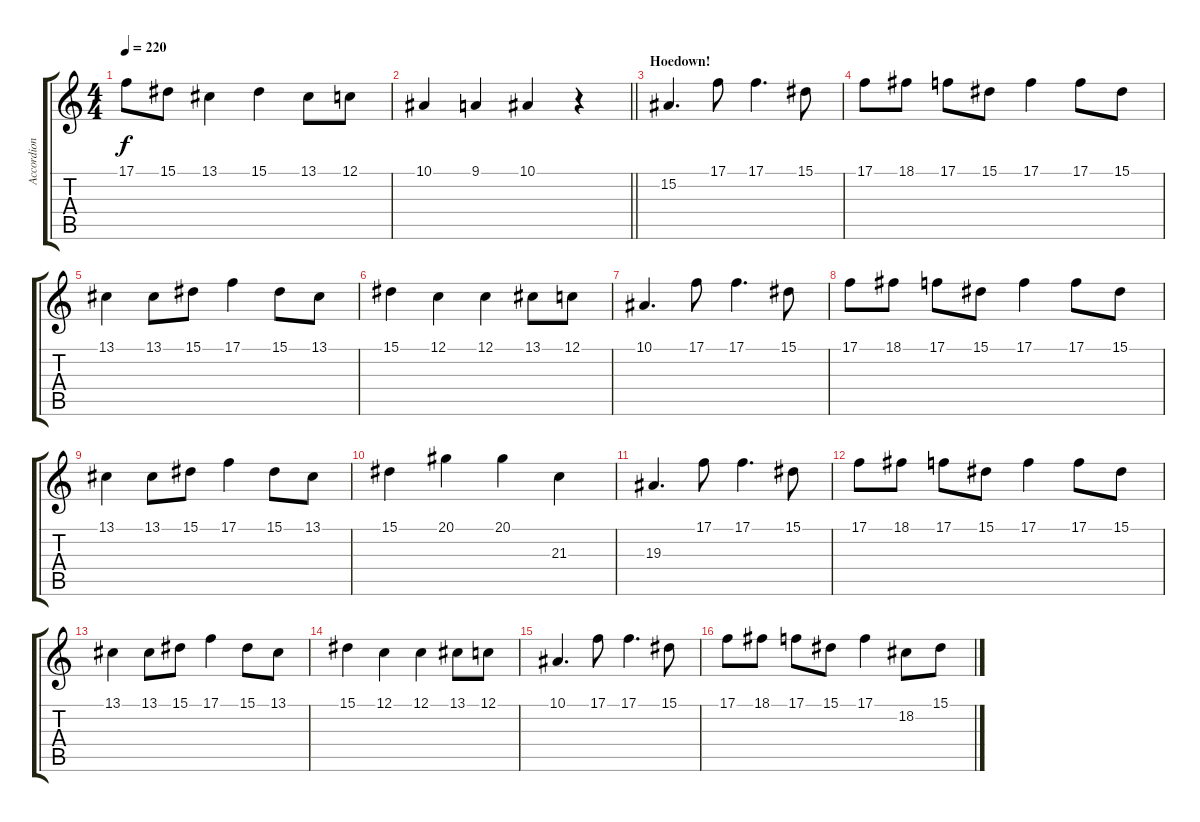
\track ("Accordion RH" "Accordion ") {instrument accordion}
\staff {score tabs}
\tuning (C4 G3 Eb3 Bb2 F2 C2) {hide}
\ts (4 4)
\tempo 220
\clef g2
\ks c
17.1.8{dy f} 15.1.8 13.1.4 15.1.4 13.1.8 12.1.8 |
\barLineRight lightlight
10.1.4 9.1.4 10.1.4 r.4 |
\section ("" "Hoedown!")
15.2.4{d} 17.1.8 17.1.4{d} 15.1.8 |
17.1.8 18.1.8 17.1.8 15.1.8 17.1.4 17.1.8 15.1.8 |
13.1.4 13.1.8 15.1.8 17.1.4 15.1.8 13.1.8 |
15.1.4 12.1.4 12.1.4 13.1.8 12.1.8 |
10.1.4{d} 17.1.8 17.1.4{d} 15.1.8 |
17.1.8 18.1.8 17.1.8 15.1.8 17.1.4 17.1.8 15.1.8 |
13.1.4 13.1.8 15.1.8 17.1.4 15.1.8 13.1.8 |
15.1.4 20.1.4 20.1.4 21.3.4 |
19.3.4{d} 17.1.8 17.1.4{d} 15.1.8 |
17.1.8 18.1.8 17.1.8 15.1.8 17.1.4 17.1.8 15.1.8 |
13.1.4 13.1.8 15.1.8 17.1.4 15.1.8 13.1.8 |
15.1.4 12.1.4 12.1.4 13.1.8 12.1.8 |
10.1.4{d} 17.1.8 17.1.4{d} 15.1.8 |
17.1.8 18.1.8 17.1.8 15.1.8 17.1.4 18.2.8 15.1.8
